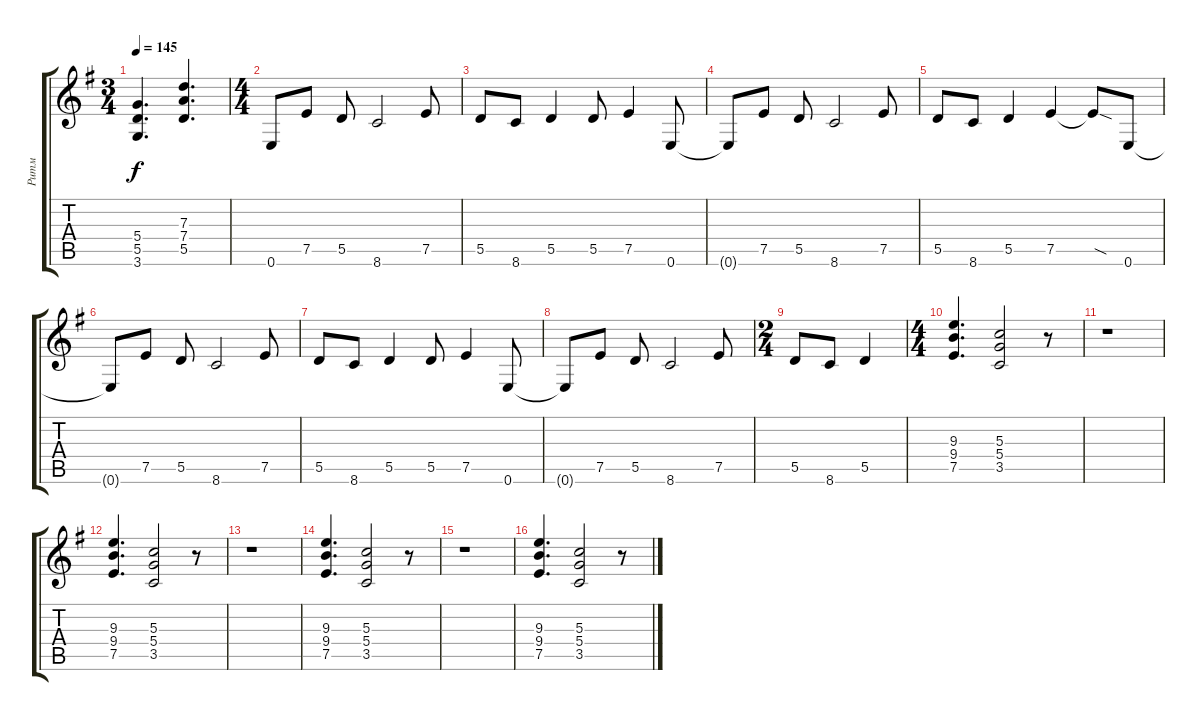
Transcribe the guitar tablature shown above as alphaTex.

\track ("Ритм" "Ритм") {instrument distortionguitar}
\staff {score tabs}
\tuning (E4 B3 G3 D3 A2 E2) {hide}
\ts (3 4)
\tempo 145
\clef g2
\ks g
(5.4 5.5 3.6).4{d dy f} (7.3 7.4 5.5).4{d} |
\ts (4 4)
0.6.8 7.5.8 5.5.8 8.6.2 7.5.8 |
5.5.8 8.6.8 5.5.4 5.5.8 7.5.4 0.6.8 |
0.6{t}.8 7.5.8 5.5.8 8.6.2 7.5.8 |
5.5.8 8.6.8 5.5.4 7.5.4 7.5{sod t}.8 0.6.8 |
0.6{t}.8 7.5.8 5.5.8 8.6.2 7.5.8 |
5.5.8 8.6.8 5.5.4 5.5.8 7.5.4 0.6.8 |
0.6{t}.8 7.5.8 5.5.8 8.6.2 7.5.8 |
\ts (2 4)
5.5.8 8.6.8 5.5.4 |
\ts (4 4)
(9.3 9.4 7.5).4{d} (5.3 5.4 3.5).2 r.8 |
r.1 |
(9.3 9.4 7.5).4{d} (5.3 5.4 3.5).2 r.8 |
r.1 |
(9.3 9.4 7.5).4{d} (5.3 5.4 3.5).2 r.8 |
r.1 |
(9.3 9.4 7.5).4{d} (5.3 5.4 3.5).2 r.8
